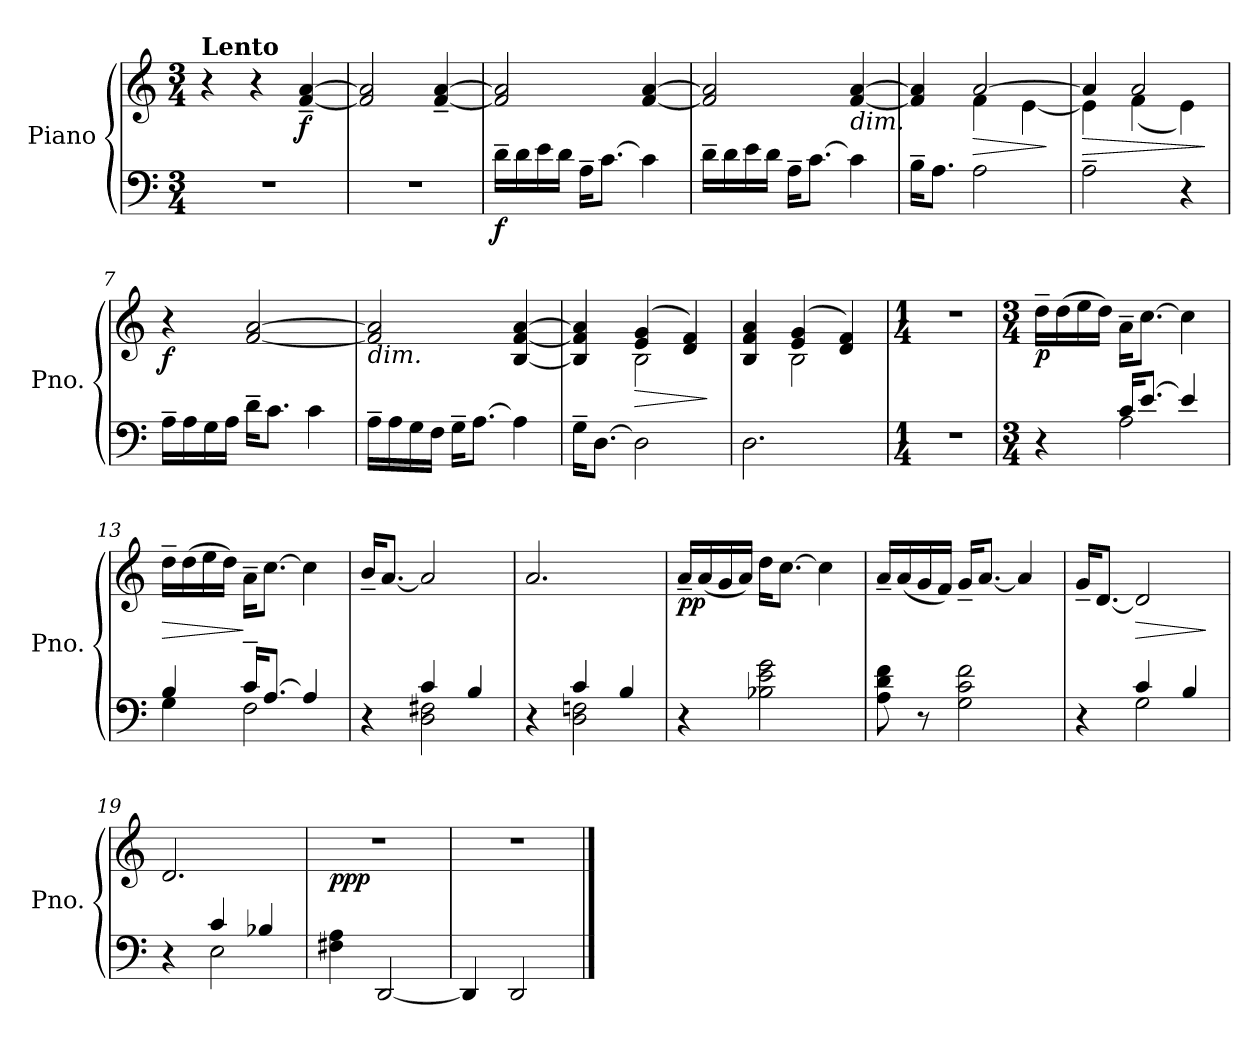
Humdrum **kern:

**kern	**kern	**dynam
*part1	*part1	*part1
*staff2	*staff1	*staff1/2
*I"Piano	*	*
*I'Pno.	*	*
*clefF4	*clefG2	*
*k[]	*k[]	*
*M3/4	*M3/4	*
=1	=1	=1
!	!LO:TX:a:B:t=Lento	!
2.r	4r	.
.	4r	.
!	!	!LO:DY:b
.	[4f/~ [4a/~	f
=2	=2	=2
2.r	2f/] 2a/]	.
.	[4f/~ [4a/~	.
=3	=3	=3
!	!	!LO:DY:b=2
16d~\LL	2f/] 2a/]	f
16d\	.	.
16e\	.	.
16d\JJ	.	.
16A~\KL	.	.
[8.c\J	.	.
4c\]	[4f/ [4a/	.
=4	=4	=4
16d~\LL	2f/] 2a/]	.
16d\	.	.
16e\	.	.
16d\JJ	.	.
16A~\KL	.	.
[8.c\J	.	.
!	!LO:TX:b:i:t=dim.	!
4c\]	[4f/ [4a/	.
=5	=5	=5
*	*^	*
16B~\KL	4f/] 4a/]	4ryy	.
8.A\J	.	.	.
!	!	!	!LO:HP:b
2A\	[2a/	4f\	>
.	.	[4e\	.
*	*v	*v	*
.	.	]
=6	=6	=6
!	!	!LO:HP:b
*	*^	*
2A~\	4a/]	4e\]	>
.	2a/	(<4f\	.
4r	.	4e\)	.
*	*v	*v	*
.	.	]
=7	=7	=7
!	!	!LO:DY:b
16A~\LL	4r	f
16A\	.	.
16G\	.	.
16A\JJ	.	.
16d~\KL	[2f/ [2a/	.
8.c\J	.	.
4c\	.	.
!!LO:LB:g=z
=8	=8	=8
!	!LO:TX:b:i:t=dim.	!
16A~\LL	2f/] 2a/]	.
16A\	.	.
16G\	.	.
16F\JJ	.	.
16G~\KL	.	.
[8.A\J	.	.
4A\]	[4B/ [4f/ [4a/	.
=9	=9	=9
*	*^	*
16G~\KL	4B/] 4f/] 4a/]	4ryy	.
[8.D\J	.	.	.
!	!	!	!LO:HP:b
2D\]	(>4e/ 4g/	2B\	>
.	4d/ 4f/)	.	.
*	*v	*v	*
.	.	]
=10	=10	=10
*	*^	*
2.D\	4B/ 4f/ 4a/	4ryy	.
.	(>4e/ 4g/	2B\	.
.	4d/ 4f/)	.	.
*	*v	*v	*
=11	=11	=11
*M1/4	*M1/4	*
4r	4r	.
=12	=12	=12
*M3/4	*M3/4	*
*^	*	*
!	!	!	!LO:DY:b
4r	4ryy	16dd~\LL	p
.	.	(>16dd\	.
.	.	16ee\	.
.	.	16dd\JJ)	.
16c/KL	2A\	16a~\KL	.
[8.e/J	.	[8.cc\J	.
4e/]	.	4cc\]	.
=13	=13	=13	=13
!	!	!	!LO:HP:b
4B/	4G\	16dd~\LL	>
.	.	(>16dd\	.
.	.	16ee\	.
.	.	16dd\JJ)	.
16c~/KL	2F\	16a~\KL	]
[8.A/J	.	[8.cc\J	.
4A/]	.	4cc\]	.
=14	=14	=14	=14
4r	4ryy	16b~/KL	.
.	.	[8.a/J	.
4c/	2D\ 2F#X\	2a/]	.
4B/	.	.	.
!!LO:LB:g=z
=15	=15	=15	=15
4r	4ryy	2.a/	.
4c/	2D\ 2Fn\	.	.
4B/	.	.	.
*v	*v	*	*
=16	=16	=16
!	!	!LO:DY:b
4r	16a~/LL	pp
.	(<16a/	.
.	16g/	.
.	16a/JJ)	.
2B-X\ 2e\ 2g\	16dd\KL	.
.	[8.cc\J	.
.	4cc\]	.
=17	=17	=17
8A\ 8d\ 8f\	16a~/LL	.
.	(<16a/	.
8r	16g/	.
.	16f/JJ)	.
2G\ 2c\ 2f\	16g~/KL	.
.	[8.a/J	.
.	4a/]	.
=18	=18	=18
*^	*	*
4r	4ryy	16g~/KL	.
.	.	[8.d/J	.
!	!	!	!LO:HP:b
4c/	2G\	2d/]	>
4B/	.	.	.
*v	*v	*	*
.	.	]
=19	=19	=19
*^	*	*
4r	4ryy	2.d/	.
4c/	2E\	.	.
4B-X/	.	.	.
*v	*v	*	*
=20	=20	=20
!	!	!LO:DY:b
4F#X\ 4A\	2.r	ppp
[2DD/	.	.
=21	=21	=21
4DD/]	2.r	.
2DD/	.	.
==	==	==
*-	*-	*-
